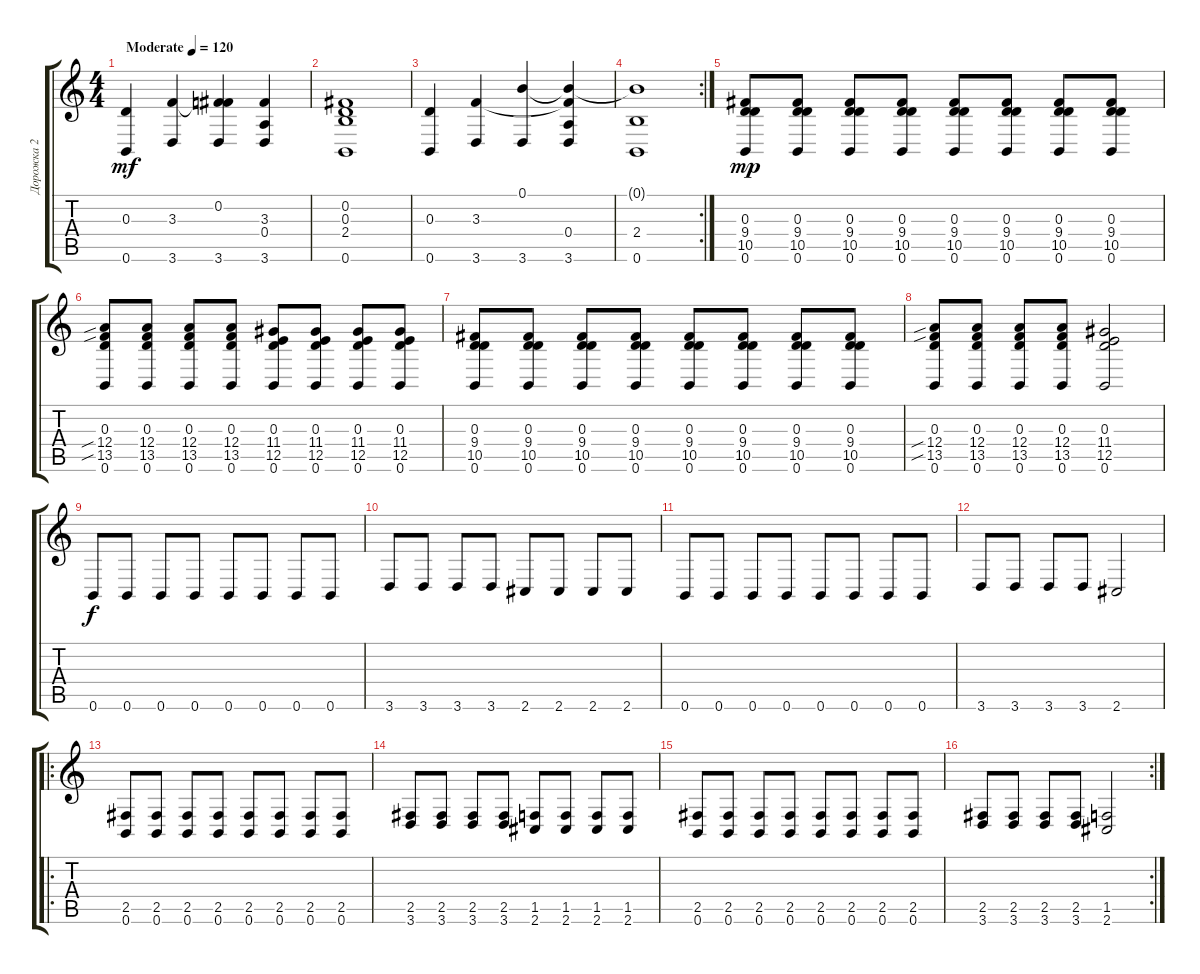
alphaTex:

\track ("Дорожка 2" "Дорожка 2") {instrument acousticguitarsteel}
\staff {score tabs}
\tuning (B3 Gb3 D3 A2 E2 B1) {hide}
\ts (4 4)
\tempo (120 "Moderate")
\clef g2
\ks c
(0.3 0.6).4{dy mf instrument acousticguitarsteel} (3.3 3.6).4 (0.2 3.3{t} 3.6).4 (3.3 0.4 3.6).4 |
(0.2 0.3 2.4 0.6).1 |
(0.3 0.6).4 (3.3 3.6).4 (0.1 3.6).4 (0.1{t} 3.3{t} 0.4 3.6).4 |
\rc 2
(0.1{t} 2.4 0.6).1 |
(0.3 9.4 10.5 0.6).8{dy mp} (0.3 9.4 10.5 0.6).8 (0.3 9.4 10.5 0.6).8 (0.3 9.4 10.5 0.6).8 (0.3 9.4 10.5 0.6).8 (0.3 9.4 10.5 0.6).8 (0.3 9.4 10.5 0.6).8 (0.3 9.4 10.5 0.6).8 |
(0.3 12.4{sib} 13.5{sib} 0.6).8 (0.3 12.4 13.5 0.6).8 (0.3 12.4 13.5 0.6).8 (0.3 12.4 13.5 0.6).8 (0.3 11.4 12.5 0.6).8 (0.3 11.4 12.5 0.6).8 (0.3 11.4 12.5 0.6).8 (0.3 11.4 12.5 0.6).8 |
(0.3 9.4 10.5 0.6).8 (0.3 9.4 10.5 0.6).8 (0.3 9.4 10.5 0.6).8 (0.3 9.4 10.5 0.6).8 (0.3 9.4 10.5 0.6).8 (0.3 9.4 10.5 0.6).8 (0.3 9.4 10.5 0.6).8 (0.3 9.4 10.5 0.6).8 |
(0.3 12.4{sib} 13.5{sib} 0.6).8 (0.3 12.4 13.5 0.6).8 (0.3 12.4 13.5 0.6).8 (0.3 12.4 13.5 0.6).8 (0.3 11.4 12.5 0.6).2 |
0.6.8{dy f} 0.6.8 0.6.8 0.6.8 0.6.8 0.6.8 0.6.8 0.6.8 |
3.6.8 3.6.8 3.6.8 3.6.8 2.6.8 2.6.8 2.6.8 2.6.8 |
0.6.8 0.6.8 0.6.8 0.6.8 0.6.8 0.6.8 0.6.8 0.6.8 |
3.6.8 3.6.8 3.6.8 3.6.8 2.6.2 |
\ro
(2.5 0.6).8 (2.5 0.6).8 (2.5 0.6).8 (2.5 0.6).8 (2.5 0.6).8 (2.5 0.6).8 (2.5 0.6).8 (2.5 0.6).8 |
(2.5 3.6).8 (2.5 3.6).8 (2.5 3.6).8 (2.5 3.6).8 (1.5 2.6).8 (1.5 2.6).8 (1.5 2.6).8 (1.5 2.6).8 |
(2.5 0.6).8 (2.5 0.6).8 (2.5 0.6).8 (2.5 0.6).8 (2.5 0.6).8 (2.5 0.6).8 (2.5 0.6).8 (2.5 0.6).8 |
\rc 2
(2.5 3.6).8 (2.5 3.6).8 (2.5 3.6).8 (2.5 3.6).8 (1.5 2.6).2
